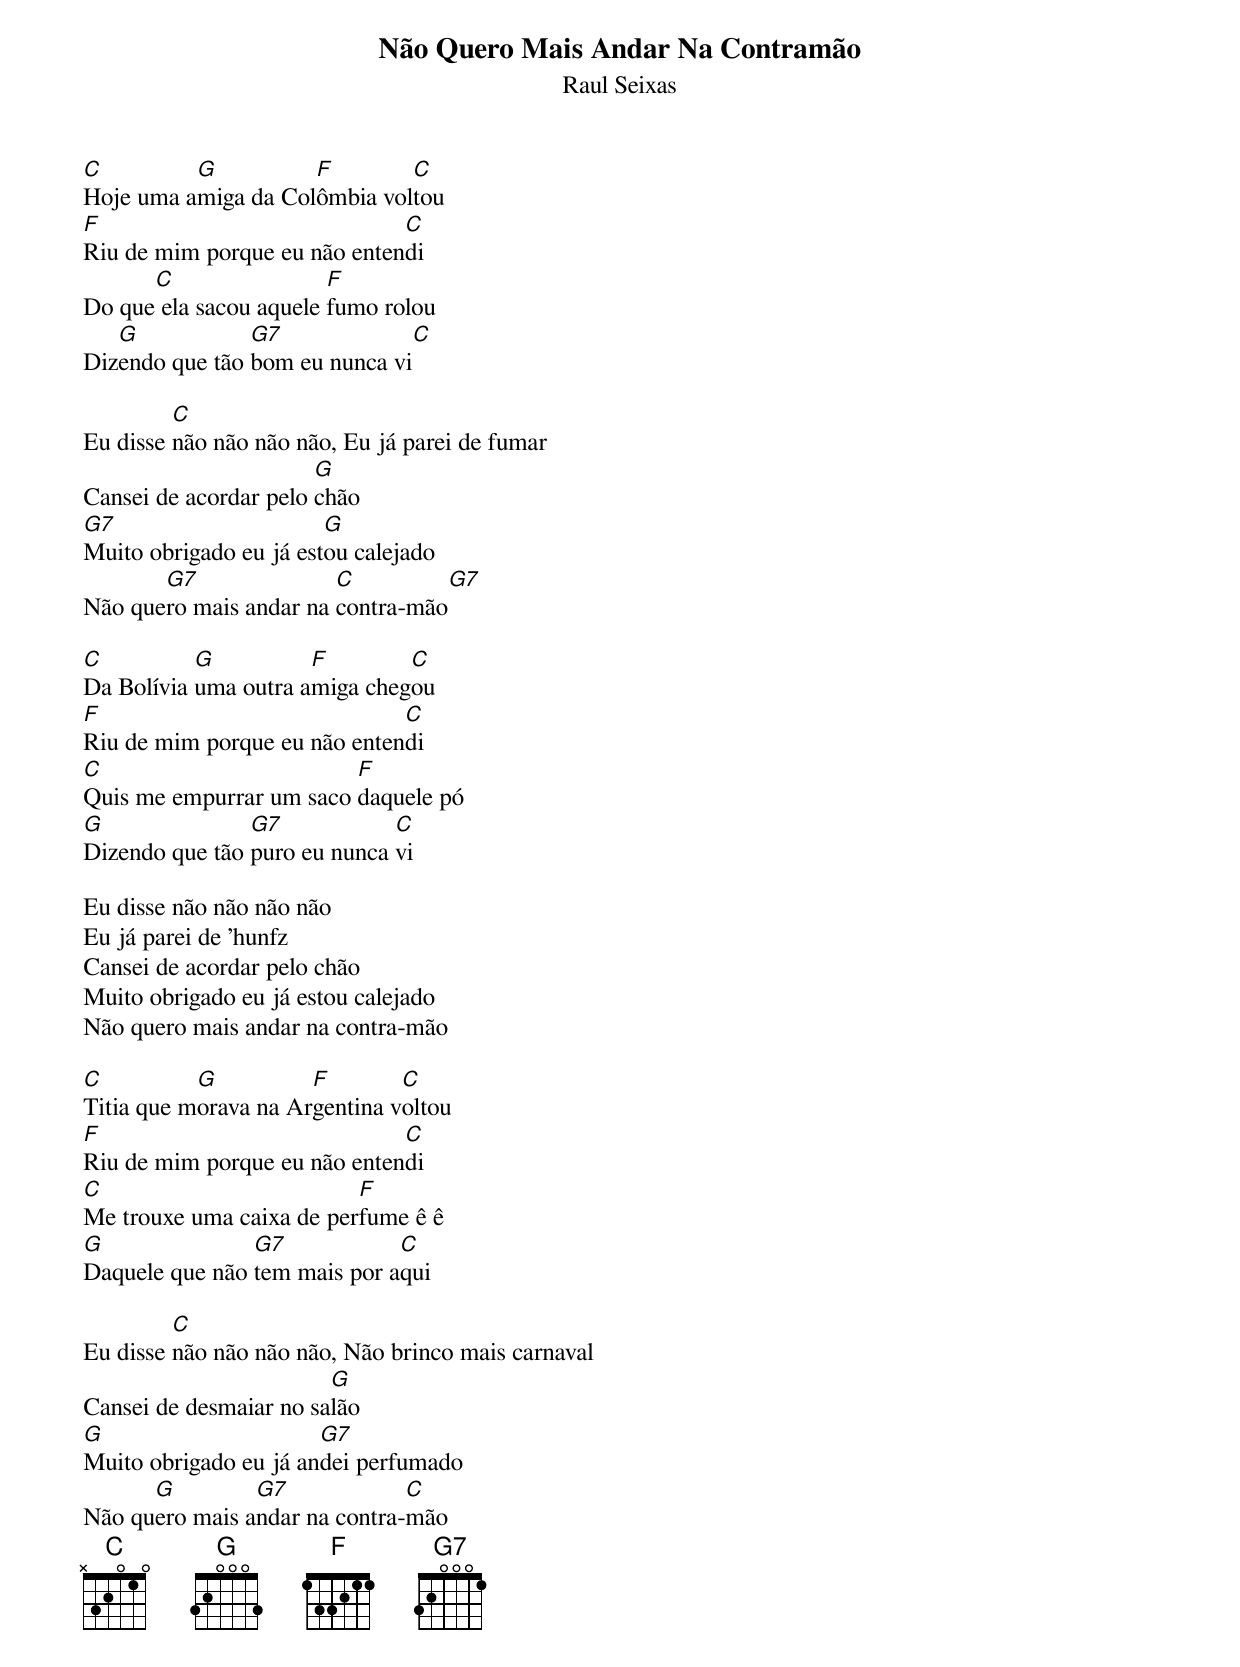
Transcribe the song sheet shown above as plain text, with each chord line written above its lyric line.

Não Quero Mais Andar Na Contramão
Raul Seixas

C         G          F        C
Hoje uma amiga da Colômbia voltou
F                             C
Riu de mim porque eu não entendi
      C                 F
Do que ela sacou aquele fumo rolou
   G            G7              C
Dizendo que tão bom eu nunca vi

         C
Eu disse não não não não, Eu já parei de fumar
                       G
Cansei de acordar pelo chão
G7                      G
Muito obrigado eu já estou calejado
       G7               C            G7
Não quero mais andar na contra-mão

C          G          F        C
Da Bolívia uma outra amiga chegou
F                             C
Riu de mim porque eu não entendi
C                        F
Quis me empurrar um saco daquele pó
G               G7            C
Dizendo que tão puro eu nunca vi

Eu disse não não não não
Eu já parei de 'hunfz
Cansei de acordar pelo chão
Muito obrigado eu já estou calejado
Não quero mais andar na contra-mão

C          G          F        C
Titia que morava na Argentina voltou
F                             C
Riu de mim porque eu não entendi
C                         F
Me trouxe uma caixa de perfume ê ê
G               G7            C
Daquele que não tem mais por aqui

         C
Eu disse não não não não, Não brinco mais carnaval
                        G
Cansei de desmaiar no salão
G                      G7
Muito obrigado eu já andei perfumado
      G         G7             C
Não quero mais andar na contra-mão
